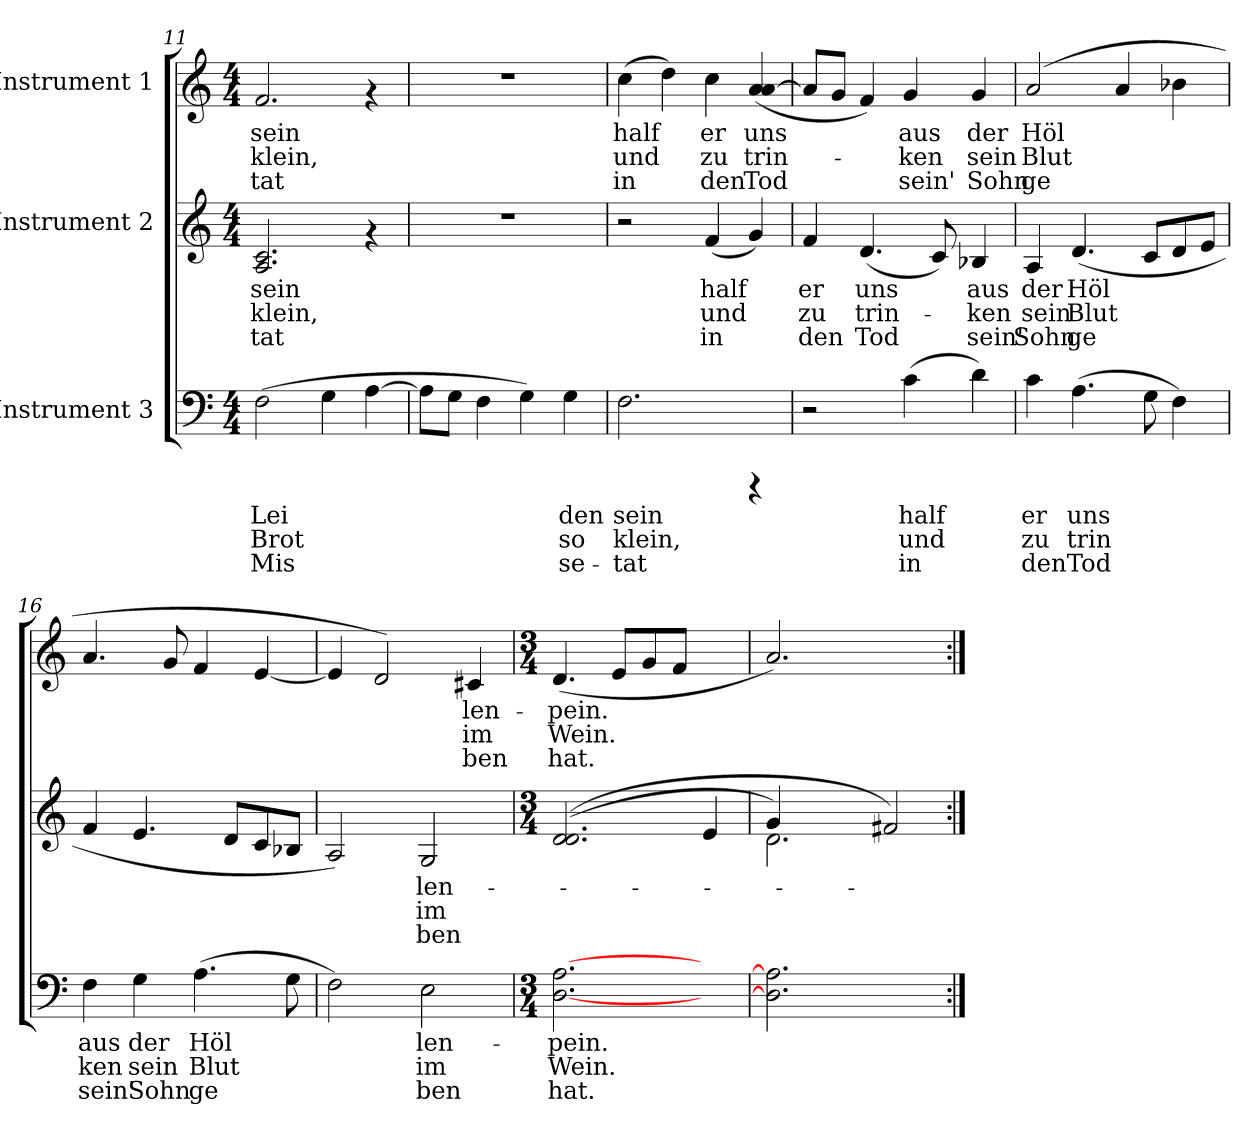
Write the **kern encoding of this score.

**kern	**text	**text	**text	**kern	**text	**text	**text	**kern	**text	**text	**text
*part3	*part3	*part3	*part3	*part2	*part2	*part2	*part2	*part1	*part1	*part1	*part1
*staff3	*staff3	*staff3	*staff3	*staff2	*staff2	*staff2	*staff2	*staff1	*staff1	*staff1	*staff1
*I"Instrument 3	*	*	*	*I"Instrument 2	*	*	*	*I"Instrument 1	*	*	*
*clefF4	*	*	*	*clefG2	*	*	*	*clefG2	*	*	*
*k[]	*	*	*	*k[]	*	*	*	*k[]	*	*	*
*C:	*	*	*	*C:	*	*	*	*C:	*	*	*
*M4/4	*	*	*	*M4/4	*	*	*	*M4/4	*	*	*
=11	=11	=11	=11	=11	=11	=11	=11	=11	=11	=11	=11
!	!LO:LY:b:rj	!LO:LY:b:rj	!LO:LY:b:rj	!	!LO:LY:b:rj	!LO:LY:b:rj	!LO:LY:b:rj	!	!LO:LY:b:rj	!LO:LY:b:rj	!LO:LY:b:rj
(>2F\	Lei-	-Brot	Mis-	2.c/ 2.A/	-sein	klein,	tat	2.f/	-sein	klein,	tat
!	!LO:LY:b:rj	!LO:LY:b:rj	!LO:LY:b:rj	!	!	!	!	!	!	!	!
4G\	--	-	-	.	.	.	.	.	.	.	.
!	!LO:LY:b:rj	!LO:LY:b:rj	!LO:LY:b:rj	!	!	!	!	!	!	!	!
[>4A\	--	-	-	4rf	.	.	.	4rf	.	.	.
=12	=12	=12	=12	=12	=12	=12	=12	=12	=12	=12	=12
!	!LO:LY:b:rj	!LO:LY:b:rj	!LO:LY:b:rj	!	!	!	!	!	!	!	!
8A\L]	--	-	.	1r	.	.	.	1r	.	.	.
!	!LO:LY:b:rj	!LO:LY:b:rj	!LO:LY:b:rj	!	!	!	!	!	!	!	!
8G\J	-	-	.	.	.	.	.	.	.	.	.
!	!LO:LY:b:rj	!LO:LY:b:rj	!LO:LY:b:rj	!	!	!	!	!	!	!	!
4F\	-	-	.	.	.	.	.	.	.	.	.
!	!LO:LY:b:rj	!LO:LY:b:rj	!LO:LY:b:rj	!	!	!	!	!	!	!	!
4G\)	-	-	.	.	.	.	.	.	.	.	.
!	!LO:LY:b:rj	!LO:LY:b:rj	!LO:LY:b:rj	!	!	!	!	!	!	!	!
4G\	den	so	se-	.	.	.	.	.	.	.	.
=13	=13	=13	=13	=13	=13	=13	=13	=13	=13	=13	=13
!	!LO:LY:b:rj	!LO:LY:b:rj	!LO:LY:b:rj	!	!	!	!	!	!LO:LY:b:rj	!LO:LY:b:rj	!LO:LY:b:rj
2.F\	-sein	klein,	tat	2r	.	.	.	(>4cc\	half	und	in
!	!	!	!	!	!	!	!	!	!LO:LY:b:rj	!LO:LY:b:rj	!LO:LY:b:rj
.	.	.	.	.	.	.	.	4dd\)	.	.	.
!	!	!	!	!	!LO:LY:b:rj	!LO:LY:b:rj	!LO:LY:b:rj	!	!LO:LY:b:rj	!LO:LY:b:rj	!LO:LY:b:rj
.	.	.	.	(<4f/	half	und	in	4cc\	er	zu	den
!	!	!	!	!	!LO:LY:b:rj	!LO:LY:b:rj	!LO:LY:b:rj	!	!LO:LY:b:rj	!LO:LY:b:rj	!LO:LY:b:rj
4rCCC	.	.	.	4g/)	.	.	.	(<4a/ [<4a/	uns	trin-	-Tod
=14	=14	=14	=14	=14	=14	=14	=14	=14	=14	=14	=14
!	!	!	!	!	!LO:LY:b:rj	!LO:LY:b:rj	!LO:LY:b:rj	!	!LO:LY:b:rj	!LO:LY:b:rj	!LO:LY:b:rj
2r	.	.	.	4f/	er	zu	den	8a/L]	.	.	.
!	!	!	!	!	!	!	!	!	!LO:LY:b:rj	!LO:LY:b:rj	!LO:LY:b:rj
.	.	.	.	.	.	.	.	8g/J	.	.	.
!	!	!	!	!	!LO:LY:b:rj	!LO:LY:b:rj	!LO:LY:b:rj	!	!LO:LY:b:rj	!LO:LY:b:rj	!LO:LY:b:rj
.	.	.	.	(<4.d/	uns	trin-	-Tod	4f/)	.	.	.
!	!LO:LY:b:rj	!LO:LY:b:rj	!LO:LY:b:rj	!	!	!	!	!	!LO:LY:b:rj	!LO:LY:b:rj	!LO:LY:b:rj
(>4c\	half	und	in	.	.	.	.	4g/	aus	ken	sein'
!	!	!	!	!	!LO:LY:b:rj	!LO:LY:b:rj	!LO:LY:b:rj	!	!	!	!
.	.	.	.	8c/)	.	.	.	.	.	.	.
!	!LO:LY:b:rj	!LO:LY:b:rj	!LO:LY:b:rj	!	!LO:LY:b:rj	!LO:LY:b:rj	!LO:LY:b:rj	!	!LO:LY:b:rj	!LO:LY:b:rj	!LO:LY:b:rj
4d\)	.	.	.	4B-X/	aus	ken	sein'	4g/	der	sein	Sohn
!!LO:LB:g=z
=15	=15	=15	=15	=15	=15	=15	=15	=15	=15	=15	=15
!	!LO:LY:b:rj	!LO:LY:b:rj	!LO:LY:b:rj	!	!LO:LY:b:rj	!LO:LY:b:rj	!LO:LY:b:rj	!	!LO:LY:b:rj	!LO:LY:b:rj	!LO:LY:b:rj
4c\	er	zu	den	4A/	der	sein	Sohn	(>2a/	Höl-	-Blut	ge-
!	!LO:LY:b:rj	!LO:LY:b:rj	!LO:LY:b:rj	!	!LO:LY:b:rj	!LO:LY:b:rj	!LO:LY:b:rj	!	!	!	!
(>4.A\	uns	trin-	-Tod	(<4.d/	Höl-	-Blut	ge-	.	.	.	.
!	!	!	!	!	!	!	!	!	!LO:LY:b:rj	!LO:LY:b:rj	!LO:LY:b:rj
.	.	.	.	.	.	.	.	4a/	--	-	-
!	!LO:LY:b:rj	!LO:LY:b:rj	!LO:LY:b:rj	!	!LO:LY:b:rj	!LO:LY:b:rj	!LO:LY:b:rj	!	!	!	!
8G\	.	-	-	8c/L	--	-	-	.	.	.	.
!	!LO:LY:b:rj	!LO:LY:b:rj	!LO:LY:b:rj	!	!LO:LY:b:rj	!LO:LY:b:rj	!LO:LY:b:rj	!	!LO:LY:b:rj	!LO:LY:b:rj	!LO:LY:b:rj
4F\)	.	-	-	8d/	--	-	-	4b-X\	--	-	-
!	!	!	!	!	!LO:LY:b:rj	!LO:LY:b:rj	!LO:LY:b:rj	!	!	!	!
.	.	.	.	8e/J	--	-	-	.	.	.	.
=16	=16	=16	=16	=16	=16	=16	=16	=16	=16	=16	=16
!	!LO:LY:b:rj	!LO:LY:b:rj	!LO:LY:b:rj	!	!LO:LY:b:rj	!	!	!	!LO:LY:b:rj	!	!
4F\	aus	ken	sein'	4f/	--	.	.	4.a/	--	.	.
!	!LO:LY:b:rj	!LO:LY:b:rj	!LO:LY:b:rj	!	!LO:LY:b:rj	!	!	!	!	!	!
4G\	der	sein	Sohn	4.e/	--	.	.	.	.	.	.
!	!	!	!	!	!	!	!	!	!LO:LY:b:rj	!	!
.	.	.	.	.	.	.	.	8g/	--	.	.
!	!LO:LY:b:rj	!LO:LY:b:rj	!LO:LY:b:rj	!	!	!	!	!	!LO:LY:b:rj	!	!
(>4.A\	Höl-	-Blut	ge-	.	.	.	.	4f/	--	.	.
!	!	!	!	!	!LO:LY:b:rj	!	!	!	!	!	!
.	.	.	.	8d/L	--	.	.	.	.	.	.
!	!	!	!	!	!LO:LY:b:rj	!	!	!	!LO:LY:b:rj	!	!
.	.	.	.	8c/	--	.	.	[<4e/	--	.	.
!	!LO:LY:b:rj	!LO:LY:b:rj	!LO:LY:b:rj	!	!LO:LY:b:rj	!	!	!	!	!	!
8G\	--	-	-	8B-X/J	--	.	.	.	.	.	.
=17	=17	=17	=17	=17	=17	=17	=17	=17	=17	=17	=17
!	!LO:LY:b:rj	!LO:LY:b:rj	!LO:LY:b:rj	!	!LO:LY:b:rj	!LO:LY:b:rj	!LO:LY:b:rj	!	!LO:LY:b:rj	!LO:LY:b:rj	!LO:LY:b:rj
2F\)	--	--	-	2A/)	--	--	-	4e/]	--	--	-
!	!	!	!	!	!	!	!	!	!LO:LY:b:rj	!LO:LY:b:rj	!LO:LY:b:rj
.	.	.	.	.	.	.	.	2d/)	-	--	-
!	!LO:LY:b:rj	!LO:LY:b:rj	!LO:LY:b:rj	!	!LO:LY:b:rj	!LO:LY:b:rj	!LO:LY:b:rj	!	!	!	!
2E\	len-	-im	ben	2G/	len-	-im	ben	.	.	.	.
!	!	!	!	!	!	!	!	!	!LO:LY:b:rj	!LO:LY:b:rj	!LO:LY:b:rj
.	.	.	.	.	.	.	.	4c#X/	len-	-im	ben
=18	=18	=18	=18	=18	=18	=18	=18	=18	=18	=18	=18
*M3/4	*	*	*	*M3/4	*	*	*	*M3/4	*	*	*
!	!LO:LY:b:rj	!LO:LY:b:rj	!LO:LY:b:rj	!	!	!	!	!	!LO:LY:b:rj	!LO:LY:b:rj	!LO:LY:b:rj
[>2.A\ [<2.D\	pein.	Wein.	hat.	(>(<2.d/ 2.d/	.	.	.	(<4.d/	pein.	Wein.	hat.
!	!	!	!	!	!	!	!	!	!LO:LY:b:rj	!LO:LY:b:rj	!LO:LY:b:rj
.	.	.	.	.	.	.	.	8e/L	.	.	.
!	!	!	!	!	!	!	!	!	!LO:LY:b:rj	!LO:LY:b:rj	!LO:LY:b:rj
.	.	.	.	.	.	.	.	8g/	.	.	.
!	!	!	!	!	!	!	!	!	!LO:LY:b:rj	!LO:LY:b:rj	!LO:LY:b:rj
.	.	.	.	.	.	.	.	8f/J	.	.	.
!	!	!	!	!	!LO:LY:b:rj	!LO:LY:b:rj	!LO:LY:b:rj	!	!	!	!
4ryy	.	.	.	4e/	.	.	.	4ryy	.	.	.
=19	=19	=19	=19	=19	=19	=19	=19	=19	=19	=19	=19
!	!LO:LY:b:rj	!	!	!	!LO:LY:b:rj	!	!	!	!LO:LY:b:rj	!	!
*	*	*	*	*^	*	*	*	*	*	*	*
2.A\] 2.D\]	.	.	.	2.d\	4g/)	.	.	.	2.a/)	.	.	.
.	.	.	.	.	1ryy	.	.	.	.	.	.	.
!	!	!	!	!	!	!LO:LY:b:rj	!	!	!	!	!	!
2ryy	.	.	.	2f#X/)	.	.	.	.	2ryy	.	.	.
*	*	*	*	*v	*v	*	*	*	*	*	*	*
=:|!	=:|!	=:|!	=:|!	=:|!	=:|!	=:|!	=:|!	=:|!	=:|!	=:|!	=:|!
*-	*-	*-	*-	*-	*-	*-	*-	*-	*-	*-	*-
